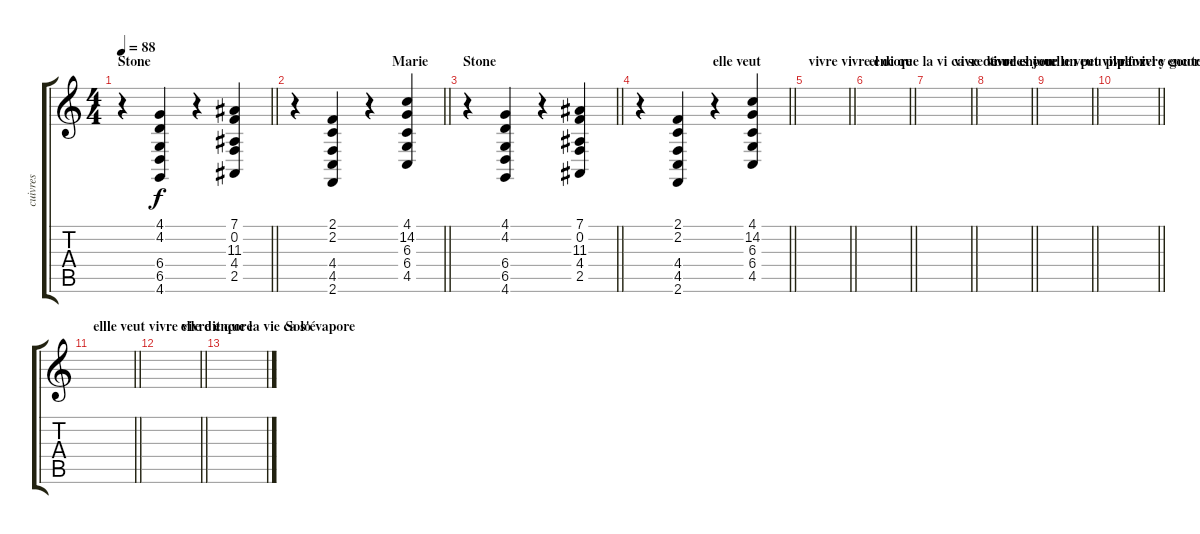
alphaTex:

\track ("cuivres" "cuivres") {instrument brasssection}
\staff {score tabs}
\tuning (Eb4 Bb3 Gb3 Db3 Ab2 Eb2) {hide}
\ts (4 4)
\section ("" "Stone")
\tempo 88
\clef g2
\barLineRight lightlight
\ks c
r.4{dy f} (4.1 4.2 6.4 6.5 4.6).4 r.4 (7.1 0.2 11.3 4.4 2.5).4 |
\section ("" "                             Marie")
\barLineRight lightlight
r.4 (2.1 2.2 4.4 4.5 2.6).4 r.4 (4.1 14.2 6.3 6.4 4.5).4 |
\section ("" "Stone")
\barLineRight lightlight
r.4 (4.1 4.2 6.4 6.5 4.6).4 r.4 (7.1 0.2 11.3 4.4 2.5).4 |
\section ("" "                      elle veut ")
\barLineRight lightlight
r.4 (2.1 2.2 4.4 4.5 2.6).4 r.4 (4.1 14.2 6.3 6.4 4.5).4 |
\section ("" "vivre vivre encore")
\barLineRight lightlight
|
\section ("" "el di que la vi ca se dévor el veu")
\barLineRight lightlight
|
\section ("" "       vivre vivre encore")
\barLineRight lightlight
|
\section ("" "tou les jour un peu plu for")
\barLineRight lightlight
|
\section ("" "elle veut vivre vivre encore")
\barLineRight lightlight
|
\section ("" "plu zel y goute plu zel y mor")
\barLineRight lightlight
|
\section ("" "ellle veut vivre vivre encore")
\barLineRight lightlight
|
\section ("" "      elle dit que la vie ca s'évapore")
\barLineRight lightlight
|
\section ("" "                 Solo")
